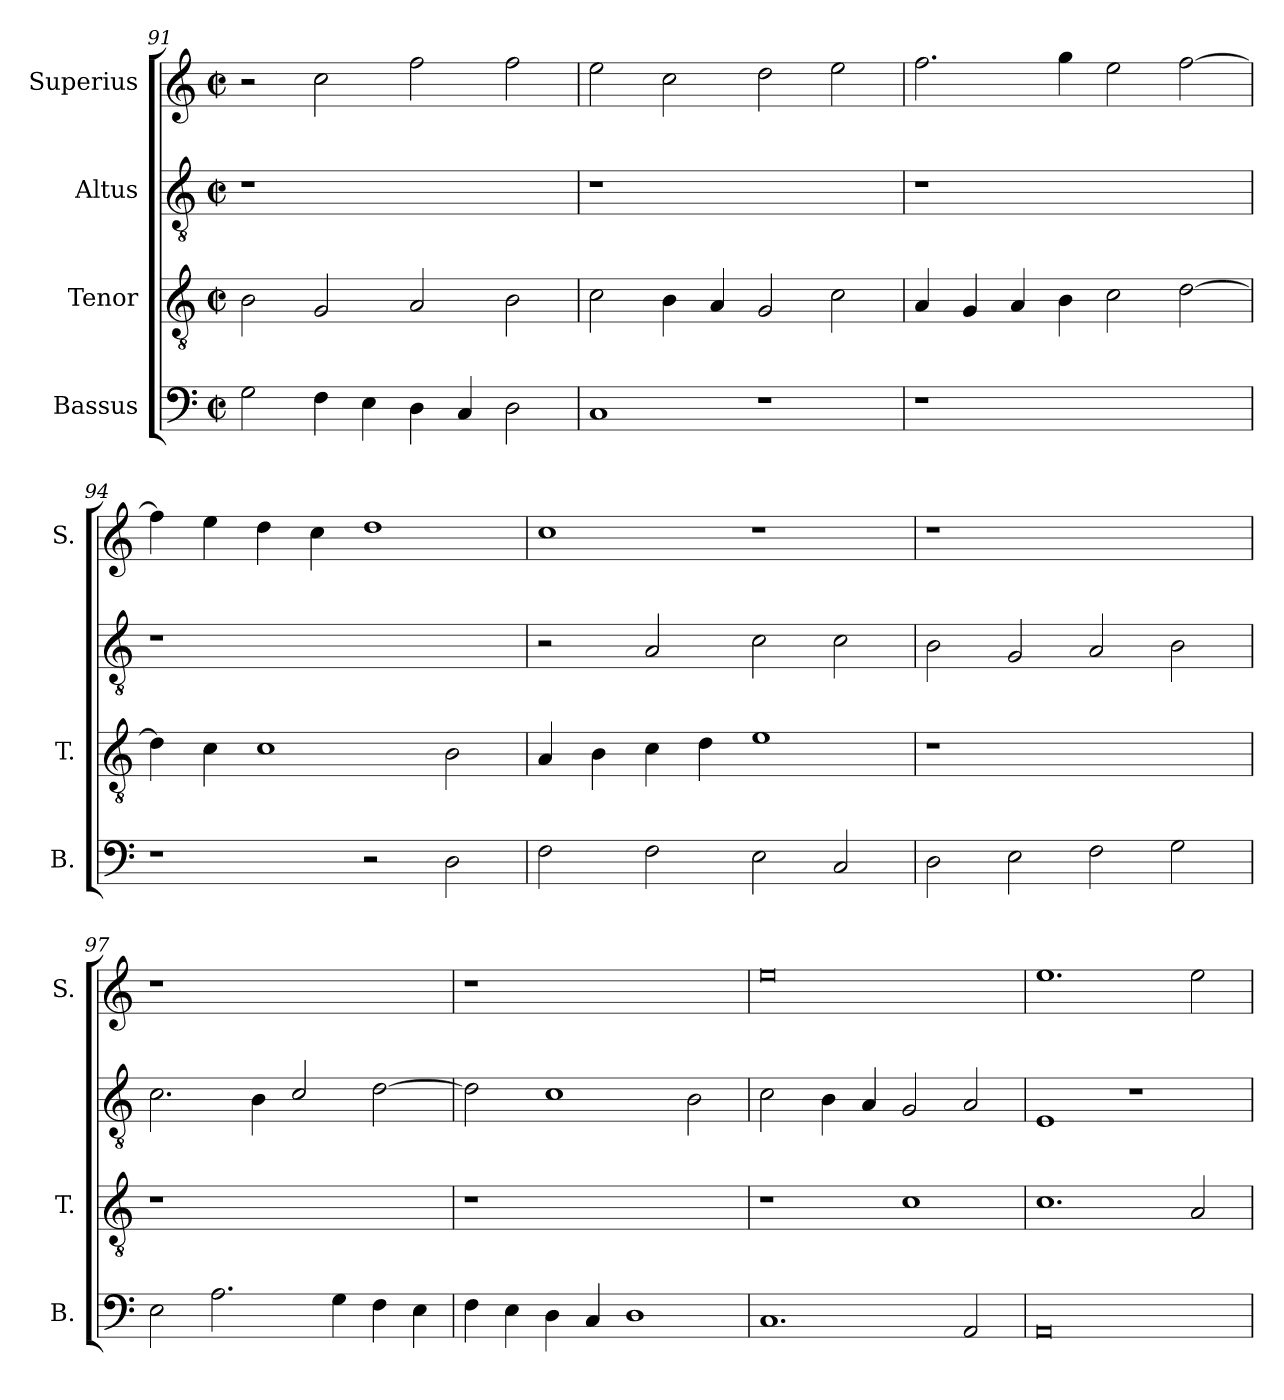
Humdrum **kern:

**kern	**kern	**kern	**kern
*part4	*part3	*part2	*part1
*staff4	*staff3	*staff2	*staff1
*I"Bassus	*I"Tenor	*I"Altus	*I"Superius
*I'B.	*I'T.	*	*I'S.
*clefF4	*clefGv2	*clefGv2	*clefG2
*	*ITrd7c12	*ITrd7c12	*
*k[]	*k[]	*k[]	*k[]
*C:	*C:	*C:	*C:
*M2/2	*M2/2	*M2/2	*M2/2
*met(c|)	*met(c|)	*met(c|)	*met(c|)
=91	=91	=91	=91
!	!	!LO:N:vis=1	!
2Gi\	2BBi\	1r	2r
4Fi\	2GGi/	.	2cci\
4Ei\	.	.	.
4Di\	2AAi/	1ryy	2ffi\
4Ci/	.	.	.
2Di\	2BBi\	.	2ffi\
=92	=92	=92	=92
!	!	!LO:N:vis=1	!
1Ci	2Ci\	1r	2eei\
.	4BBi\	.	2cci\
.	4AAi/	.	.
1r	2GGi/	1ryy	2ddi\
.	2Ci\	.	2eei\
!!LO:LB:g=z
=93	=93	=93	=93
!LO:N:vis=1	!	!LO:N:vis=1	!
1r	4AAi/	1r	2.ffi\
.	4GGi/	.	.
.	4AAi/	.	.
.	4BBi\	.	4ggi\
1ryy	2Ci\	1ryy	2eei\
.	[>2Di\	.	[>2ffi\
=94	=94	=94	=94
!	!	!LO:N:vis=1	!
1r	4Di\]	1r	4ffi\]
.	4Ci\	.	4eei\
.	1Ci	.	4ddi\
.	.	.	4cci\
2r	.	1ryy	1ddi
2Di\	2BBi\	.	.
=95	=95	=95	=95
2Fi\	4AAi/	2r	1cci
.	4BBi\	.	.
2Fi\	4Ci\	2AAi/	.
.	4Di\	.	.
2Ei\	1Ei	2Ci\	1r
2Ci/	.	2Ci\	.
=96	=96	=96	=96
!	!LO:N:vis=1	!	!LO:N:vis=1
2Di\	1r	2BBi\	1r
2Ei\	.	2GGi/	.
2Fi\	1ryy	2AAi/	1ryy
2Gi\	.	2BBi\	.
!!LO:PB:g=z
=97	=97	=97	=97
!	!LO:N:vis=1	!	!LO:N:vis=1
2Ei\	1r	2.Ci\	1r
2.Ai\	.	.	.
.	.	4BBi\	.
.	1ryy	2Ci/	1ryy
4Gi\	.	.	.
4Fi\	.	[>2Di\	.
4Ei\	.	.	.
=98	=98	=98	=98
!	!LO:N:vis=1	!	!LO:N:vis=1
4Fi\	1r	2Di\]	1r
4Ei\	.	.	.
4Di\	.	1Ci	.
4Ci/	.	.	.
1Di	1ryy	.	1ryy
.	.	2BBi\	.
=99	=99	=99	=99
1.Ci	1r	2Ci\	0eei
.	.	4BBi\	.
.	.	4AAi/	.
.	1Ci	2GGi/	.
2AAi/	.	2AAi/	.
=100	=100	=100	=100
0AAi	1.Ci	1EEi	1.eei
.	.	1r	.
.	2AAi/	.	2eei\
=	=	=	=
*-	*-	*-	*-
